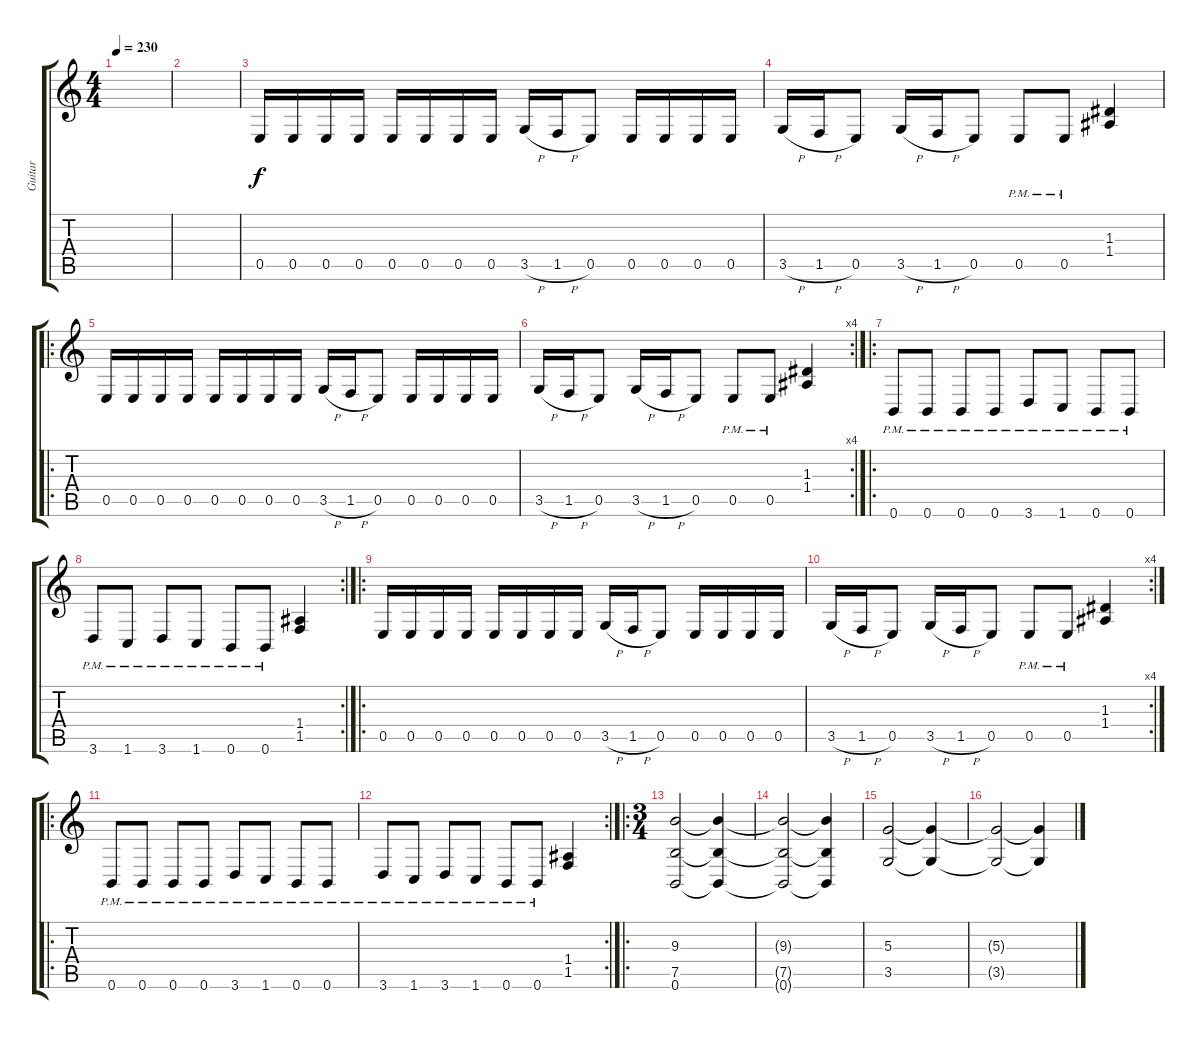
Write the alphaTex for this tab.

\track ("Guitar" "Guitar") {instrument distortionguitar}
\staff {score tabs}
\tuning (B3 Gb3 D3 A2 E2 B1) {hide}
\ts (4 4)
\tempo 230
\clef g2
\ks c
|
|
0.5.16 0.5.16 0.5.16 0.5.16 0.5.16 0.5.16 0.5.16 0.5.16 3.5{h}.16 1.5{h}.16 0.5.8 0.5.16 0.5.16 0.5.16 0.5.16 |
3.5{h}.16 1.5{h}.16 0.5.8 3.5{h}.16 1.5{h}.16 0.5.8 0.5{pm}.8 0.5{pm}.8 (1.3 1.4).4 |
\ro
0.5.16 0.5.16 0.5.16 0.5.16 0.5.16 0.5.16 0.5.16 0.5.16 3.5{h}.16 1.5{h}.16 0.5.8 0.5.16 0.5.16 0.5.16 0.5.16 |
\rc 4
3.5{h}.16 1.5{h}.16 0.5.8 3.5{h}.16 1.5{h}.16 0.5.8 0.5{pm}.8 0.5{pm}.8 (1.3 1.4).4 |
\ro
0.6{pm}.8 0.6{pm}.8 0.6{pm}.8 0.6{pm}.8 3.6{pm}.8 1.6{pm}.8 0.6{pm}.8 0.6{pm}.8 |
\rc 2
3.6{pm}.8 1.6{pm}.8 3.6{pm}.8 1.6{pm}.8 0.6{pm}.8 0.6{pm}.8 (1.4 1.5).4 |
\ro
0.5.16 0.5.16 0.5.16 0.5.16 0.5.16 0.5.16 0.5.16 0.5.16 3.5{h}.16 1.5{h}.16 0.5.8 0.5.16 0.5.16 0.5.16 0.5.16 |
\rc 4
3.5{h}.16 1.5{h}.16 0.5.8 3.5{h}.16 1.5{h}.16 0.5.8 0.5{pm}.8 0.5{pm}.8 (1.3 1.4).4 |
\ro
0.6{pm}.8 0.6{pm}.8 0.6{pm}.8 0.6{pm}.8 3.6{pm}.8 1.6{pm}.8 0.6{pm}.8 0.6{pm}.8 |
\rc 2
3.6{pm}.8 1.6{pm}.8 3.6{pm}.8 1.6{pm}.8 0.6{pm}.8 0.6{pm}.8 (1.4 1.5).4 |
\ro
\ts (3 4)
(9.3 7.5 0.6).2 (9.3{t} 7.5{t} 0.6{t}).4 |
(9.3{t} 7.5{t} 0.6{t}).2 (9.3{t} 7.5{t} 0.6{t}).4 |
(5.3 3.5).2 (5.3{t} 3.5{t}).4 |
(5.3{t} 3.5{t}).2 (5.3{t} 3.5{t}).4
